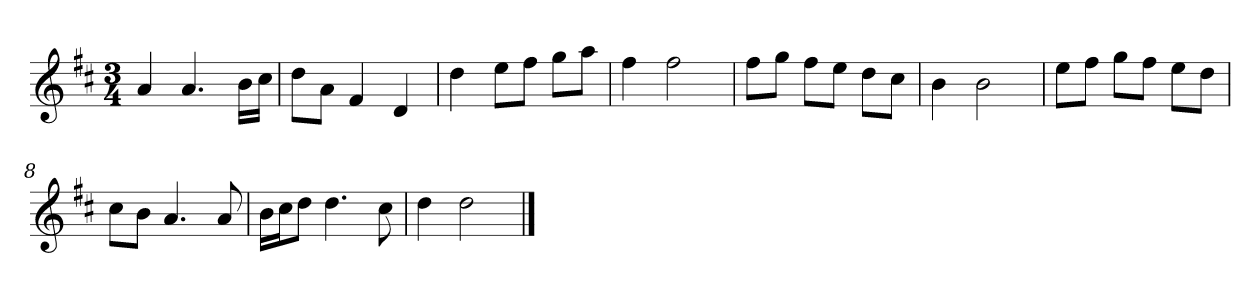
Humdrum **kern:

**kern
*part1
*staff1
*k[f#c#]
*M3/4
*MM120
=1
4a
4.a
16bLL
16cc#JJ
=2
8ddL
8aJ
4f#
4d
=3
4dd
8eeL
8ff#J
8ggL
8aaJ
=4
4ff#
2ff#
=5
8ff#L
8ggJ
8ff#L
8eeJ
8ddL
8cc#J
=6
4b
2b
=7
8eeL
8ff#J
8ggL
8ff#J
8eeL
8ddJ
=8
8cc#L
8bJ
4.a
8a
=9
16bLL
16cc#J
8ddJ
4.dd
8cc#
=10
4dd
2dd
==
*-
